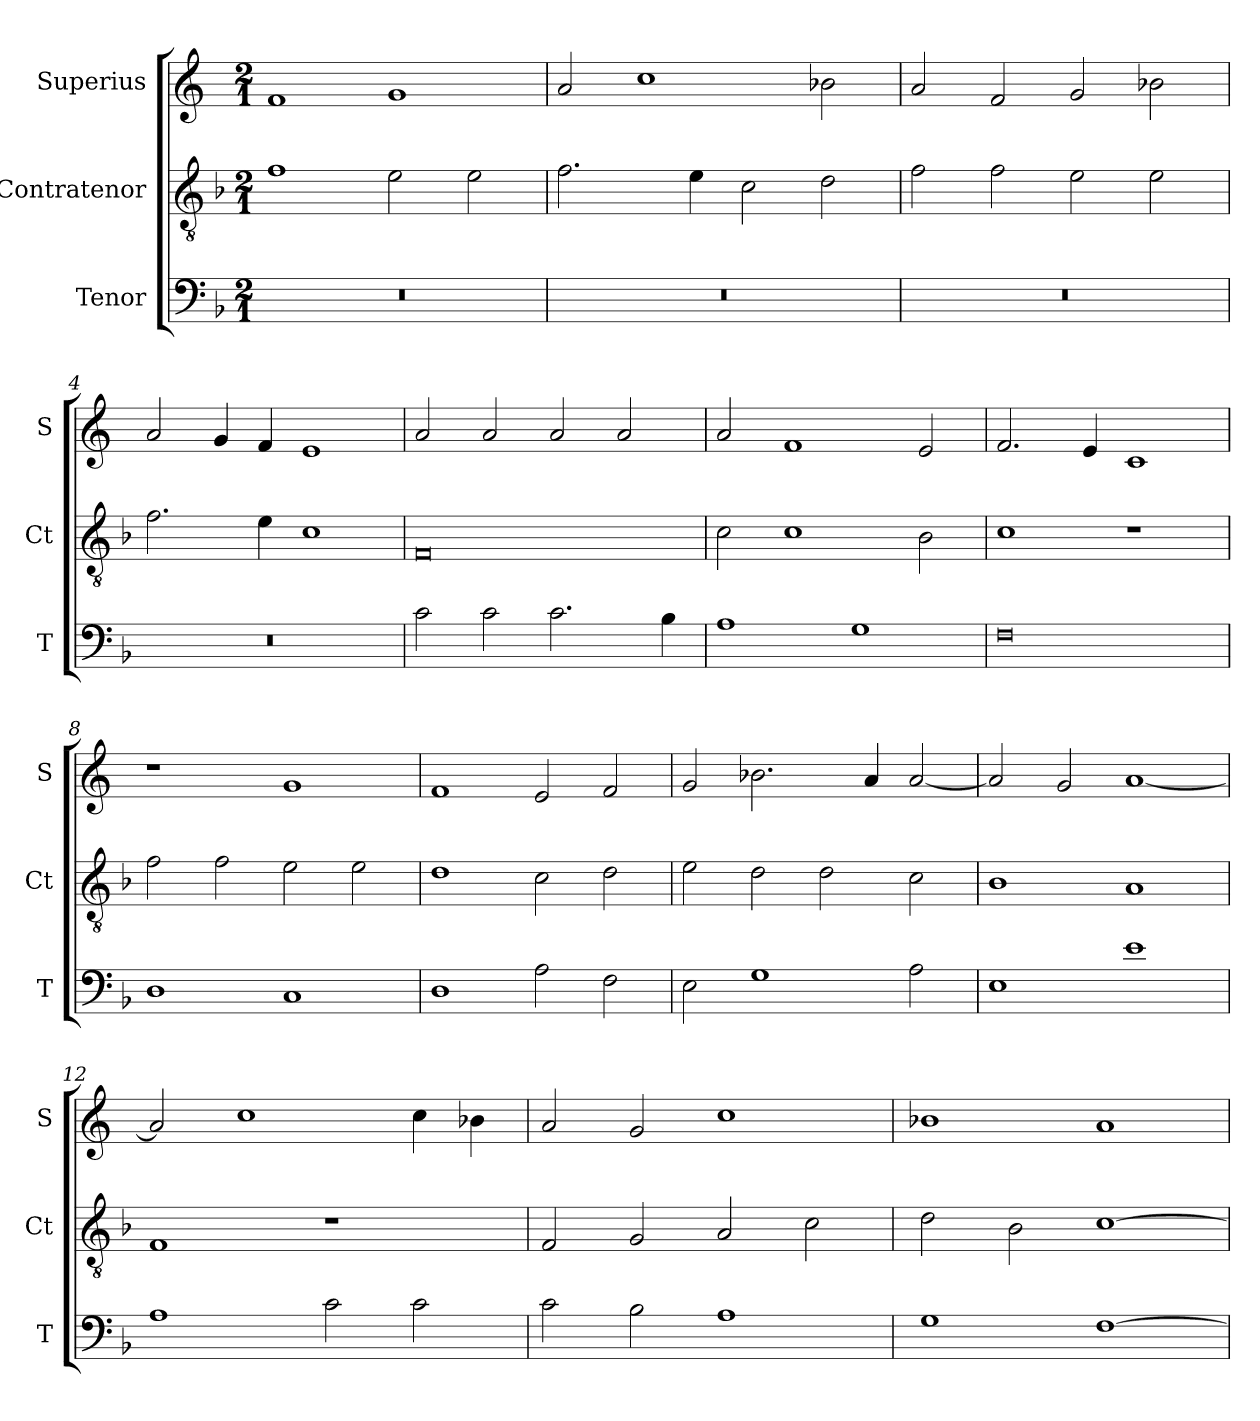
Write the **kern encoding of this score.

**kern	**kern	**kern
*part3	*part2	*part1
*staff3	*staff2	*staff1
*I"Tenor	*I"Contratenor	*I"Superius
*I'T	*I'Ct	*I'S
*clefF4	*clefGv2	*clefG2
*k[b-]	*k[b-]	*k[]
*M2/1	*M2/1	*M2/1
=1	=1	=1
0r	1f	1f
.	2e	1g
.	2e	.
=2	=2	=2
0r	2.f	2a
.	.	1cc
.	4e	.
.	2c	.
.	2d	2b-X
=3	=3	=3
0r	2f	2a
.	2f	2f
.	2e	2g
.	2e	2b-X
=4	=4	=4
0r	2.f	2a
.	.	4g
.	4e	4f
.	1c	1e
=5	=5	=5
2c	0F	2a
2c	.	2a
2.c	.	2a
.	.	2a
4B-	.	.
=6	=6	=6
1A	2c	2a
.	1c	1f
1G	.	.
.	2B-	2e
=7	=7	=7
0F	1c	2.f
.	.	4e
.	1r	1c
=8	=8	=8
1D	2f	1r
.	2f	.
1C	2e	1g
.	2e	.
=9	=9	=9
1D	1d	1f
2A	2c	2e
2F	2d	2f
=10	=10	=10
2E	2e	2g
1G	2d	2.b-X
.	2d	.
.	.	4a
2A	2c	[2a
=11	=11	=11
1E	1B-	2a]
.	.	2g
1e	1A	[1a
=12	=12	=12
1A	1F	2a]
.	.	1cc
2c	1r	.
2c	.	4cc
.	.	4b-X
=13	=13	=13
2c	2F	2a
2B-	2G	2g
1A	2A	1cc
.	2c	.
=14	=14	=14
1G	2d	1b-X
.	2B-	.
[1F	[1c	1a
=	=	=
*-	*-	*-
